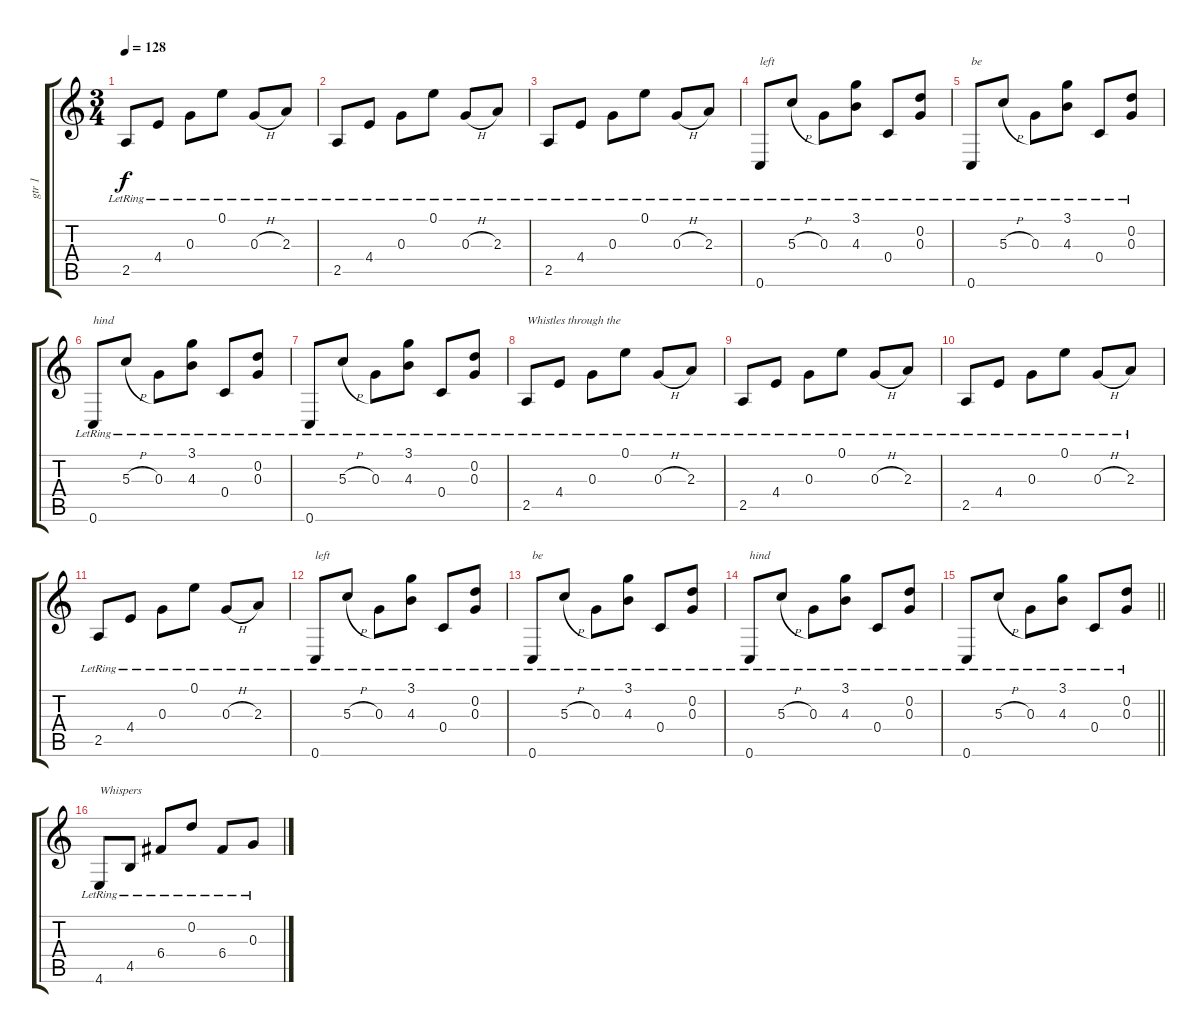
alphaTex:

\track ("gtr 1" "gtr 1") {instrument acousticguitarsteel}
\staff {score tabs}
\tuning (E4 D4 G3 C3 G2 C2) {hide}
\ts (3 4)
\tempo 128
\clef g2
\ks c
2.5{lr}.8{dy f} 4.4{lr}.8 0.3{lr}.8 0.1{lr}.8 0.3{h lr}.8 2.3{lr}.8 |
2.5{lr}.8 4.4{lr}.8 0.3{lr}.8 0.1{lr}.8 0.3{h lr}.8 2.3{lr}.8 |
2.5{lr}.8 4.4{lr}.8 0.3{lr}.8 0.1{lr}.8 0.3{h lr}.8 2.3{lr}.8 |
0.6{lr}.8{txt "left"} 5.3{h lr}.8 0.3{lr}.8 (3.1{lr} 4.3{lr}).8 0.4{lr}.8 (0.2{lr} 0.3{lr}).8 |
0.6{lr}.8{txt "be"} 5.3{h lr}.8 0.3{lr}.8 (3.1{lr} 4.3{lr}).8 0.4{lr}.8 (0.2{lr} 0.3{lr}).8 |
0.6{lr}.8{txt "hind"} 5.3{h lr}.8 0.3{lr}.8 (3.1{lr} 4.3{lr}).8 0.4{lr}.8 (0.2{lr} 0.3{lr}).8 |
0.6{lr}.8 5.3{h lr}.8 0.3{lr}.8 (3.1{lr} 4.3{lr}).8 0.4{lr}.8 (0.2{lr} 0.3{lr}).8 |
2.5{lr}.8{txt "Whistles through the"} 4.4{lr}.8 0.3{lr}.8 0.1{lr}.8 0.3{h lr}.8 2.3{lr}.8 |
2.5{lr}.8 4.4{lr}.8 0.3{lr}.8 0.1{lr}.8 0.3{h lr}.8 2.3{lr}.8 |
2.5{lr}.8 4.4{lr}.8 0.3{lr}.8 0.1{lr}.8 0.3{h lr}.8 2.3{lr}.8 |
2.5{lr}.8 4.4{lr}.8 0.3{lr}.8 0.1{lr}.8 0.3{h lr}.8 2.3{lr}.8 |
0.6{lr}.8{txt "left"} 5.3{h lr}.8 0.3{lr}.8 (3.1{lr} 4.3{lr}).8 0.4{lr}.8 (0.2{lr} 0.3{lr}).8 |
0.6{lr}.8{txt "be"} 5.3{h lr}.8 0.3{lr}.8 (3.1{lr} 4.3{lr}).8 0.4{lr}.8 (0.2{lr} 0.3{lr}).8 |
0.6{lr}.8{txt "hind"} 5.3{h lr}.8 0.3{lr}.8 (3.1{lr} 4.3{lr}).8 0.4{lr}.8 (0.2{lr} 0.3{lr}).8 |
\barLineRight lightlight
0.6{lr}.8 5.3{h lr}.8 0.3{lr}.8 (3.1{lr} 4.3{lr}).8 0.4{lr}.8 (0.2{lr} 0.3{lr}).8 |
4.6{lr}.8{txt "Whispers"} 4.5{lr}.8 6.4{lr}.8 0.2{lr}.8 6.4{lr}.8 0.3{lr}.8
